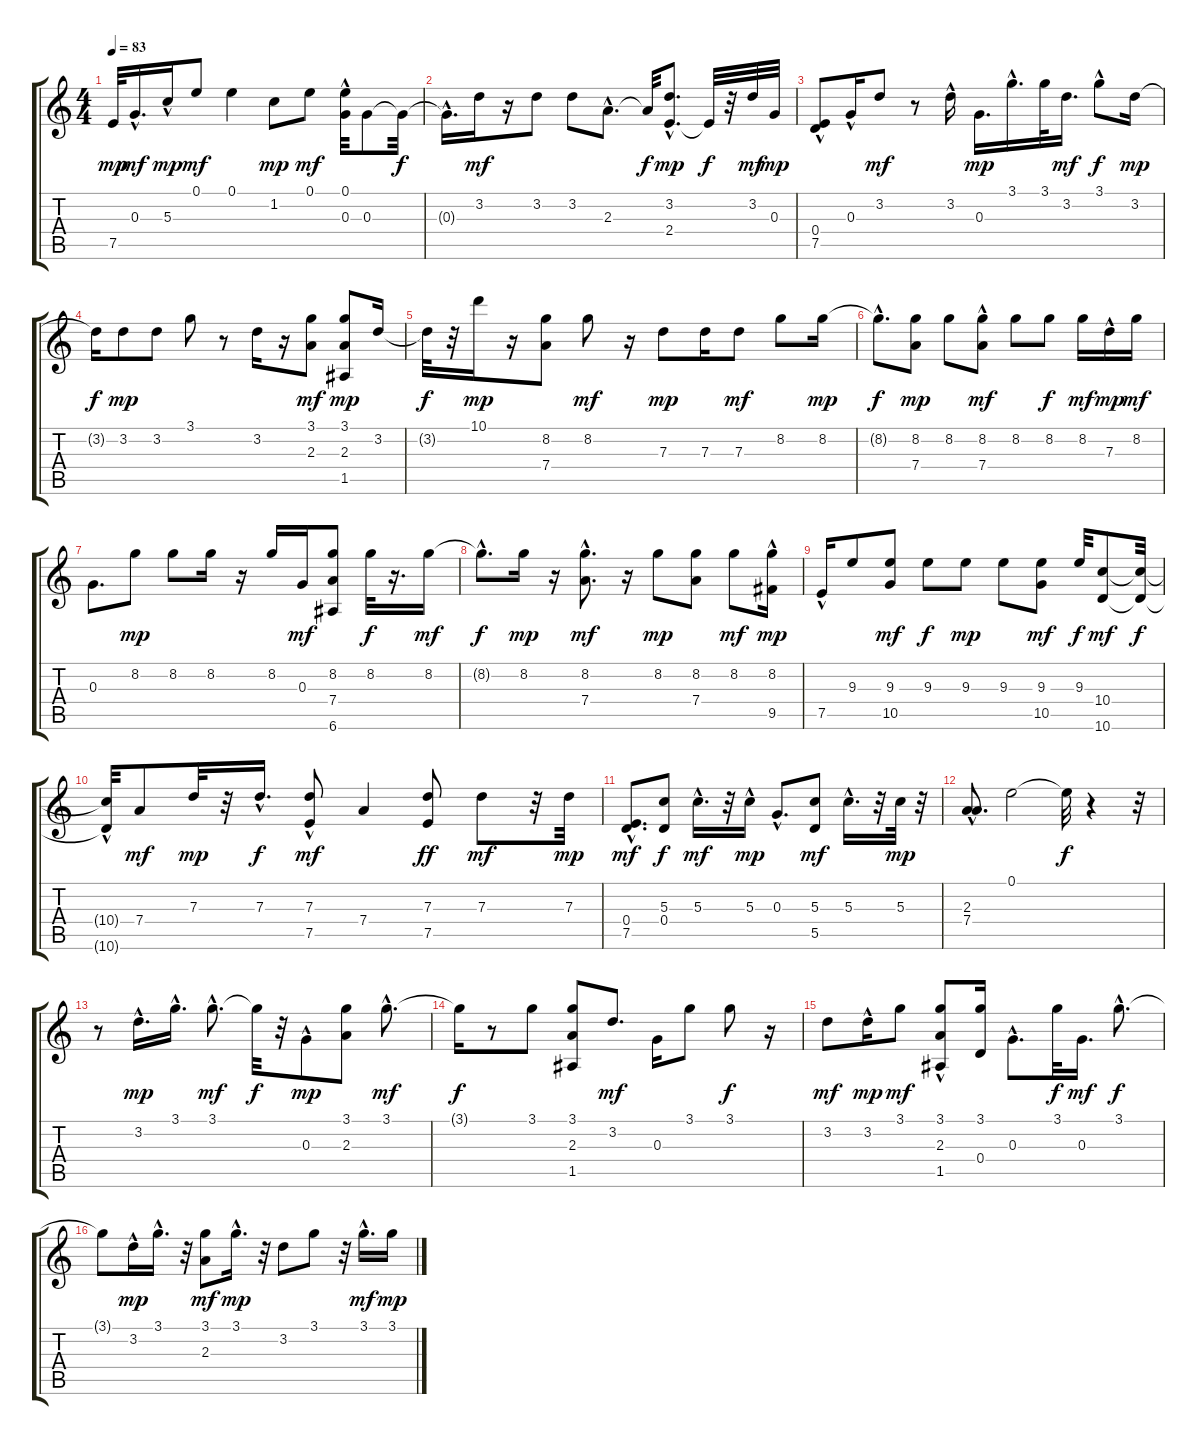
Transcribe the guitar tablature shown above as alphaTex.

\track "" {instrument electricguitarclean}
\staff {score tabs}
\tuning (E4 B3 G3 D3 A2 E2) {hide}
\ts (4 4)
\tempo 83
\clef g2
\ks c
7.5.32{dy mp} 0.3{hac}.16{d dy mf} 5.3{hac}.16{dy mp} 0.1.8{dy mf} 0.1.4 1.2.8{dy mp} 0.1.8{dy mf} (0.1 0.3{hac}).32 0.3.8 0.3{t}.32{dy f} |
0.3{hac t}.16{d} 3.2.16{dy mf} r.16 3.2.8 3.2.8 2.3{hac}.8{d} 2.3{t}.32{dy f} (3.2 2.4{hac}).8{d dy mp} 2.4{t}.32{dy f} r.32 3.2.32{dy mf} 0.3.32{dy mp} |
(0.4{hac} 7.5{hac}).8 0.3{hac}.16 3.2.8{dy mf} r.8 3.2{hac}.16 0.3.16{d dy mp} 3.1{hac}.16{d} 3.1.32 3.2.16{d dy mf} 3.1{hac}.8{dy f} 3.2.16{dy mp} |
3.2{t}.16{dy f} 3.2.8{dy mp} 3.2.8 3.1.8 r.8 3.2.16 r.16 (3.1 2.3).8{dy mf} (3.1 2.3 1.5).8{dy mp} 3.2.16 |
3.2{t}.32{dy f} r.32 10.1.16{dy mp} r.16 (8.2 7.4).8 8.2.8{dy mf} r.16 7.3.8{dy mp} 7.3.16 7.3.8{dy mf} 8.2.8 8.2.16{dy mp} |
8.2{hac t}.8{d dy f} (8.2 7.4).8{dy mp} 8.2.8 (8.2 7.4{hac}).8{dy mf} 8.2.8 8.2.8{dy f} 8.2.16{dy mf} 7.3{hac}.16{dy mp} 8.2.16{dy mf} |
0.3.8{d} 8.2.8{dy mp} 8.2.8 8.2.16 r.16 8.2.16 0.3.16{dy mf} (8.2 7.4 6.6).8 8.2.32{dy f} r.16{d} 8.2.16{dy mf} |
8.2{hac t}.8{d dy f} 8.2.16{dy mp} r.16 (8.2 7.4{hac}).8{d dy mf} r.16 8.2.8{dy mp} (8.2 7.4).8 8.2.8{dy mf} (8.2{hac} 9.5).16{dy mp} |
7.5{hac}.16 9.3.8 (9.3 10.5).8{dy mf} 9.3.8{dy f} 9.3.8{dy mp} 9.3.8 (9.3 10.5).8{dy mf} 9.3.32{dy f} (10.4 10.6).8{dy mf} (10.4{t} 10.6{t}).32{dy f} |
(10.4{hac t} 10.6{t}).32 7.4.8{dy mf} 7.3.32{dy mp} r.32 7.3{hac}.16{d dy f} (7.3{hac} 7.5).8{dy mf} 7.4.4 (7.3 7.5).8{dy ff} 7.3.8{dy mf} r.32 7.3.32{dy mp} |
(0.4{hac} 7.5{hac}).8{d dy mf} (5.3 0.4).8{dy f volume 7} 5.3{hac}.16{d dy mf} r.32 5.3{hac}.16{dy mp} 0.3{hac}.8{d} (5.3 5.5).8{dy mf} 5.3{hac}.16{d} r.32 5.3.32{dy mp} r.32 |
(2.3 7.4{hac}).8{d} 0.1.2 0.1{t}.32{dy f} r.4 r.32 |
r.8 3.2{hac}.16{d dy mp} 3.1{hac}.16{d} 3.1{hac}.8{d dy mf} 3.1{t}.32{dy f} r.32 0.3{hac}.8{dy mp} (3.1 2.3).8 3.1{hac}.8{d dy mf} |
3.1{t}.16{dy f} r.8 3.1.8 (3.1 2.3 1.5).8 3.2.8{d dy mf} 0.3.16 3.1.8 3.1.8{dy f} r.16 |
3.2.8{dy mf} 3.2{hac}.16{dy mp} 3.1.8{dy mf} (3.1 2.3{hac} 1.5).8 (3.1 0.4).16 0.3{hac}.8{d} 3.1.32{dy f} 0.3.16{d dy mf} 3.1{hac}.8{d dy f} |
3.1{t}.8 3.2{hac}.16{dy mp} 3.1{hac}.16{d} r.32 (3.1 2.3).8{dy mf} 3.1{hac}.16{d dy mp} r.32 3.2.8 3.1.8 r.32 3.1{hac}.16{d dy mf} 3.1.16{dy mp}
